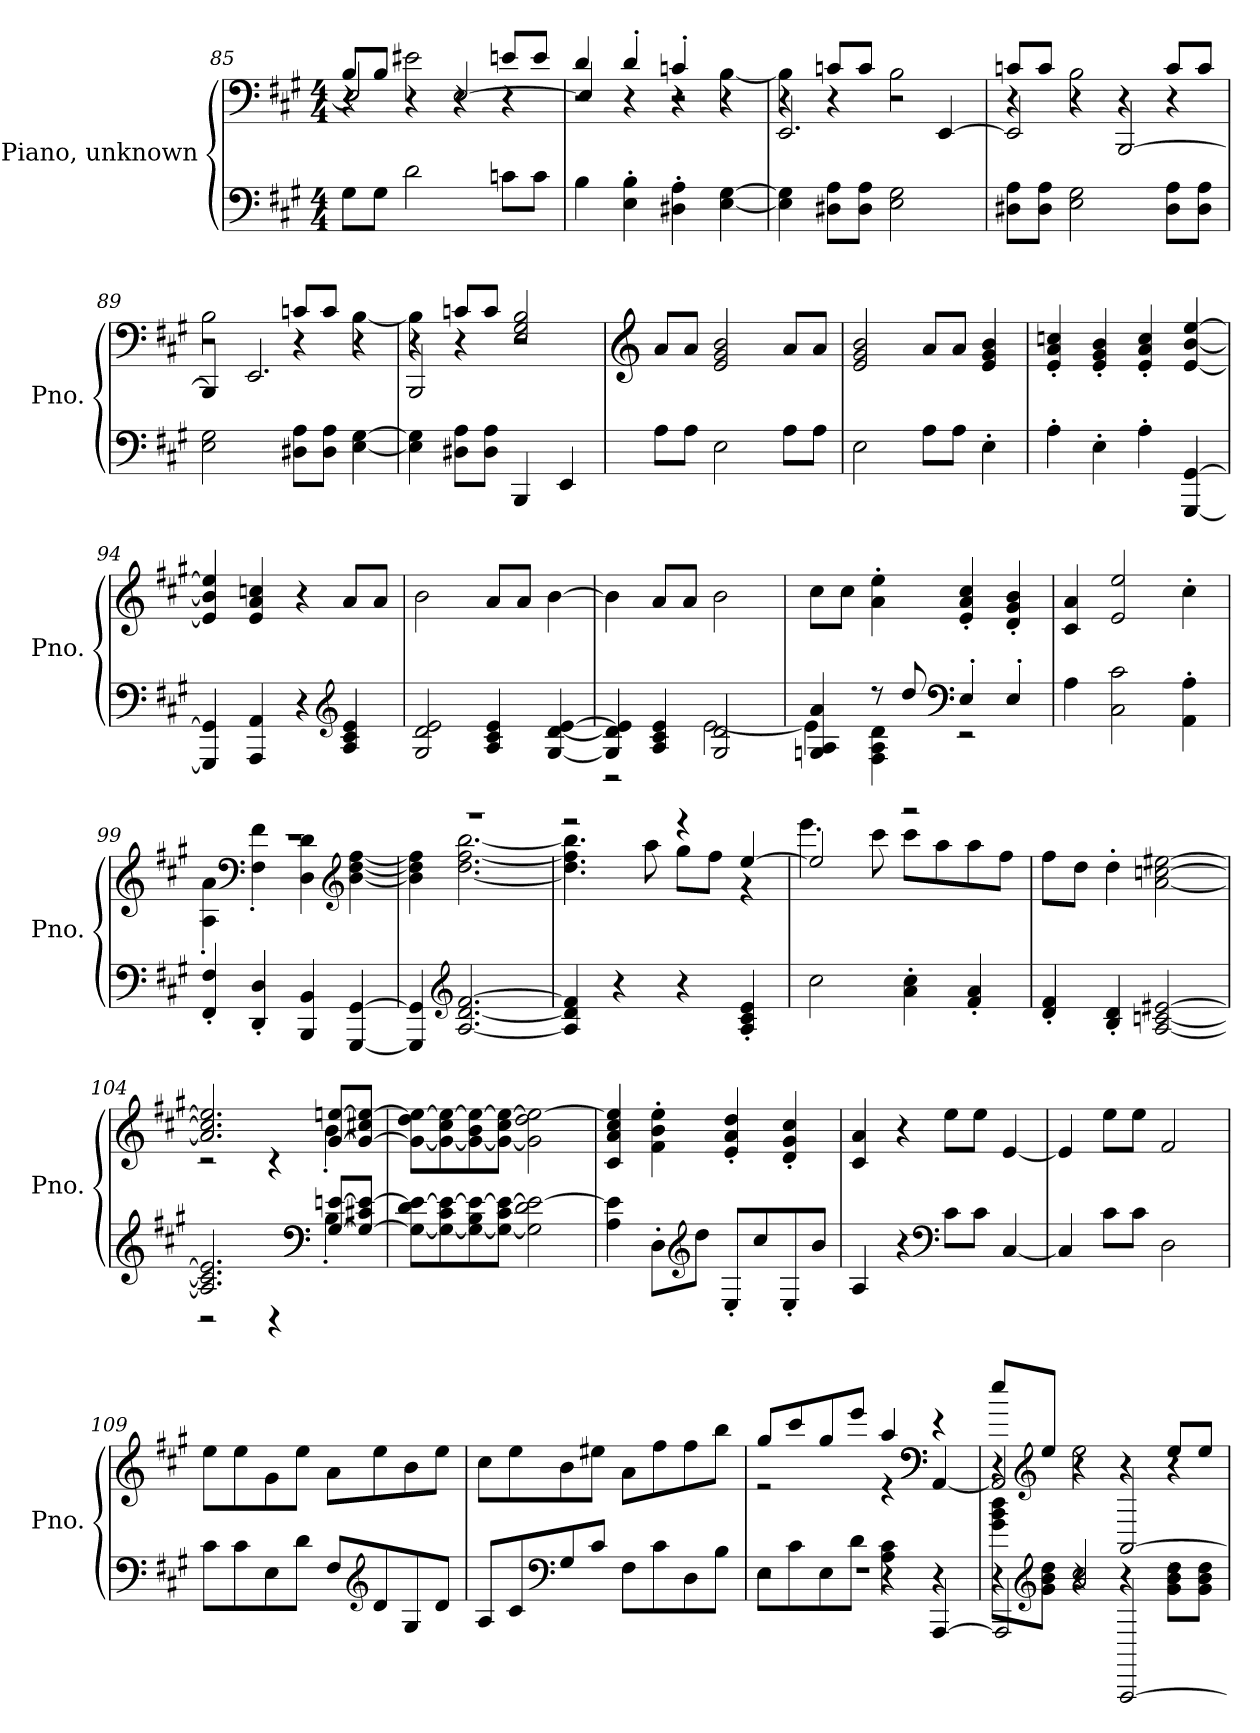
**kern	**kern
*part1	*part1
*staff2	*staff1
*I"Piano, unknown	*
*I'Pno.	*
*clefF4	*clefF4
*k[f#c#g#]	*k[f#c#g#]
*M4/4	*M4/4
=85	=85
*	*^
*	*	*^
8G#\L	8B/L	4r	2E/]
8G#\J	8B/J	.	.
2d\	4r	2e#X\	.
.	4r	.	[2E/
8cn\L	8en/L	4r	.
8c\J	8e/J	.	.
!!LO:LB:g=z	!!	!!
=86	=86	=86	=86
4B\	4d/	2r	4E/]
4E\' 4B\'	4d'/	.	4r
4D#X\' 4A\'	4cn'/	4r	2r
[4E\ [4G#\	4r	[4B\	.
=87	=87	=87	=87
4E\] 4G#\]	4r	4B\]	2.EE/
8D#X\ 8A\L	8cn/L	4r	.
8D#\ 8A\J	8c/J	.	.
2E\ 2G#\	2r	2B\	.
.	.	.	[4EE/
=88	=88	=88	=88
8D#X\ 8A\L	8cn/L	4r	2EE/]
8D#\ 8A\J	8c/J	.	.
2E\ 2G#\	4r	2B\	.
.	4r	.	[2BBB/
8D#\ 8A\L	8c/L	4r	.
8D#\ 8A\J	8c/J	.	.
=89	=89	=89	=89
2E\ 2G#\	2r	2B\	4BBB/]
.	.	.	2.EE/
8D#X\ 8A\L	8cn/L	4r	.
8D#\ 8A\J	8c/J	.	.
[4E\ [4G#\	4r	[4B\	.
=90	=90	=90	=90
4E\] 4G#\]	4r	4B\]	2BBB/
8D#X\ 8A\L	8cn/L	4r	.
8D#\ 8A\J	8c/J	.	.
4BBB/	2E/ 2G#/ 2B/	2r	2r
4EE/	.	.	.
*	*v	*v	*v
!!LO:LB:g=z
=91	=91
*	*clefG2
8A\L	8a/L
8A\J	8a/J
2E\	2e/ 2g#/ 2b/
8A\L	8a/L
8A\J	8a/J
=92	=92
2E\	2e/ 2g#/ 2b/
8A\L	8a/L
8A\J	8a/J
4E'\	4e/ 4g#/ 4b/
=93	=93
4A'\	4e/' 4a/' 4ccn/'
4E'\	4e/' 4g#/' 4b/'
4A'\	4e/' 4a/' 4cc/'
[4GGG#/ [4GG#/	[4e/ [4b/ [4ee/
=94	=94
4GGG#/] 4GG#/]	4e/] 4b/] 4ee/]
4AAA/ 4AA/	4e/ 4a/ 4ccn/
4r	4r
*clefG2	*
4A/ 4c#/ 4e/	8a/L
.	8a/J
=95	=95
2G#/ 2d/ 2e/	2b\
4A/ 4c#/ 4e/	8a/L
.	8a/J
[4G#/ [4d/ [4e/	[4b\
=96	=96
*^	*
4G#/] 4d/] 4e/]	2r	4b\]
4A/ 4c#/ 4e/	.	8a/L
.	.	8a/J
2G#/ 2d/	[2e\	2b\
!!LO:LB:g=z
=97	=97	=97
4Gn/ 4A/ 4a/	4e\]	8cc#\L
.	.	8cc#\J
8r	4F#\ 4A\ 4d\	4a\' 4ee\'
8dd/	.	.
*clefF4	*	*
4E'/	2r	4e/' 4a/' 4cc#/'
4E'/	.	4d/' 4g#/' 4b/'
*v	*v	*
=98	=98
4A\	4c#/ 4a/
2C#\ 2c#\	2e/ 2ee/
4AA\' 4A\'	4cc#'\
=99	=99
*	*^
4FF#/' 4F#/'	1r	4A\' 4a\'
*	*clefF4	*
4DD/' 4D/'	.	4F#\' 4f#\'
4BBB/ 4BB/	.	4D\ 4d\
*	*clefG2	*
[4GGG#/ [4GG#/	.	[4b\ [4dd\ [4ff#\
=100	=100	=100
4GGG#/] 4GG#/]	1r	4b\] 4dd\] 4ff#\]
*clefG2	*	*
[2.A/ [2.d/ [2.f#/	.	[2.dd\ [2.ff#\ [2.bb\
=101	=101	=101
4A/] 4d/] 4f#/]	2r	4.dd\] 4.ff#\] 4.bb\]
4r	.	.
.	.	8aa\
4r	4r	8gg#\L
.	.	8ff#\J
4A/' 4c#/' 4e/'	[4ee/	4r
!!LO:LB:g=z	!!
=102	=102	=102
2cc#\	2ee/]	4.eee\
.	.	8ccc#\
4a\' 4cc#\'	2r	8ccc#\L
.	.	8aa\
4f#/' 4a/'	.	8aa\
.	.	8ff#\J
*	*v	*v
=103	=103
4d/' 4f#/'	8ff#\L
.	8dd\J
4B/' 4d/'	4dd'\
[2A/ [2cn/ [2e#X/	[2a\ [2ccn\ [2ee#X\
=104	=104
*^	*^
2.A/] 2.c/] 2.e#/]	2r	2.a/] 2.cc/] 2.ee#/]	2r
.	4r	.	4r
*clefF4	*	*	*
[8G#/ [8en/L	4B'\	[8g#/ [8een/L	4b'\
8G#/_ 8c#X/ 8e/_J	.	8g#/_ 8cc#X/ 8ee/_J	.
*v	*v	*	*
*	*v	*v
=105	=105
8G#\_ 8d\ 8e\_L	8g#\_ 8dd\ 8ee\_L
8G#\_ 8c#\ 8e\_	8g#\_ 8cc#\ 8ee\_
8G#\_ 8B\ 8e\_	8g#\_ 8b\ 8ee\_
8G#\_ 8c#\ 8e\_J	8g#\_ 8cc#\ 8ee\_J
2G#\] 2d\ 2e\_	2g#\] 2dd\ 2ee\_
=106	=106
4A\ 4e\]	4c#/ 4a/ 4cc#/ 4ee/]
8D'\L	4f#\' 4b\' 4ee\'
*clefG2	*
8dd\J	.
8E'/L	4e/' 4a/' 4dd/'
8cc#/	.
8E'/	4d/' 4g#/' 4cc#/'
8b/J	.
!!LO:LB:g=z
=107	=107
4A/	4c#/ 4a/
4r	4r
*clefF4	*
8c#\L	8ee\L
8c#\J	8ee\J
[4C#/	[4e/
=108	=108
4C#/]	4e/]
8c#\L	8ee\L
8c#\J	8ee\J
2D\	2f#/
=109	=109
8c#\L	8ee\L
8c#\	8ee\
8E\	8g#\
8d\J	8ee\J
8F#/L	8a\L
*clefG2	*
8d/	8ee\
8G#/	8b\
8d/J	8ee\J
=110	=110
8A/L	8cc#\L
8c#/	8ee\
*clefF4	*
8G#/	8b\
8c#/J	8ee#X\J
8F#\L	8a\L
8c#\	8ff#\
8D\	8ff#\
8B\J	8bb\J
!!LO:PB:g=z
=111	=111
*^	*^
*	*^	*	*
1r	8E\L	2r	8gg#/L	2r
.	8c#\	.	8ccc#/	.
.	8E\	.	8gg#/	.
.	8d\J	.	8eee/J	.
.	4A\ 4c#\	4r	4aa/	4r
*	*	*	*clefF4	*
.	4r	[4AAA/	4r	[4AA/
=112	=112	=112	=112	=112
*	*	*	*	*^
4r	8g#\ 8b\ 8dd\L	2AAA/]	8ee/L	4r	2AA/]
*clefG2	*	*	*clefG2	*	*
.	8g#\ 8b\ 8dd\J	.	8ee/J	.	.
2a/ 2cc#/	4r	.	4r	2ee\	.
.	4r	[2AAA/	4r	.	[2AA/
4r	8g#\ 8b\ 8dd\L	.	8ee/L	4r	.
.	8g#\ 8b\ 8dd\J	.	8ee/J	.	.
*v	*v	*v	*	*	*
*	*v	*v	*v
=	=
*-	*-
